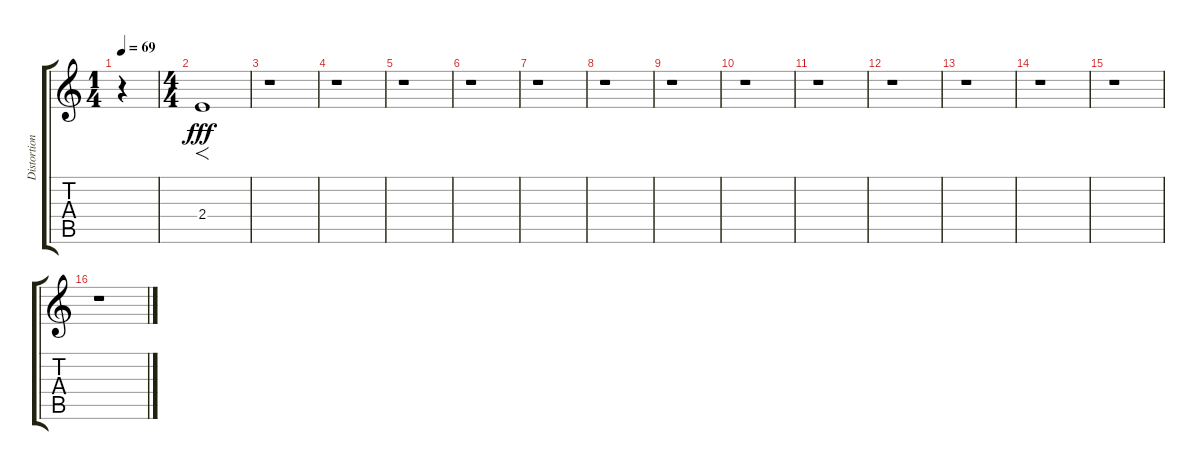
\track ("Distortion Guitar" "Distortion") {instrument distortionguitar}
\staff {score tabs}
\tuning (E4 B3 G3 D3 A2 E2) {hide}
\ts (1 4)
\tempo 69
\clef g2
\ks c
r.4{dy fff instrument distortionguitar} |
\ts (4 4)
2.4.1{f volume 14 balance 6 instrument trumpet} |
r.1{instrument distortionguitar} |
r.1 |
r.1 |
r.1 |
r.1 |
r.1 |
r.1 |
r.1 |
r.1 |
r.1 |
r.1 |
r.1 |
r.1 |
r.1
